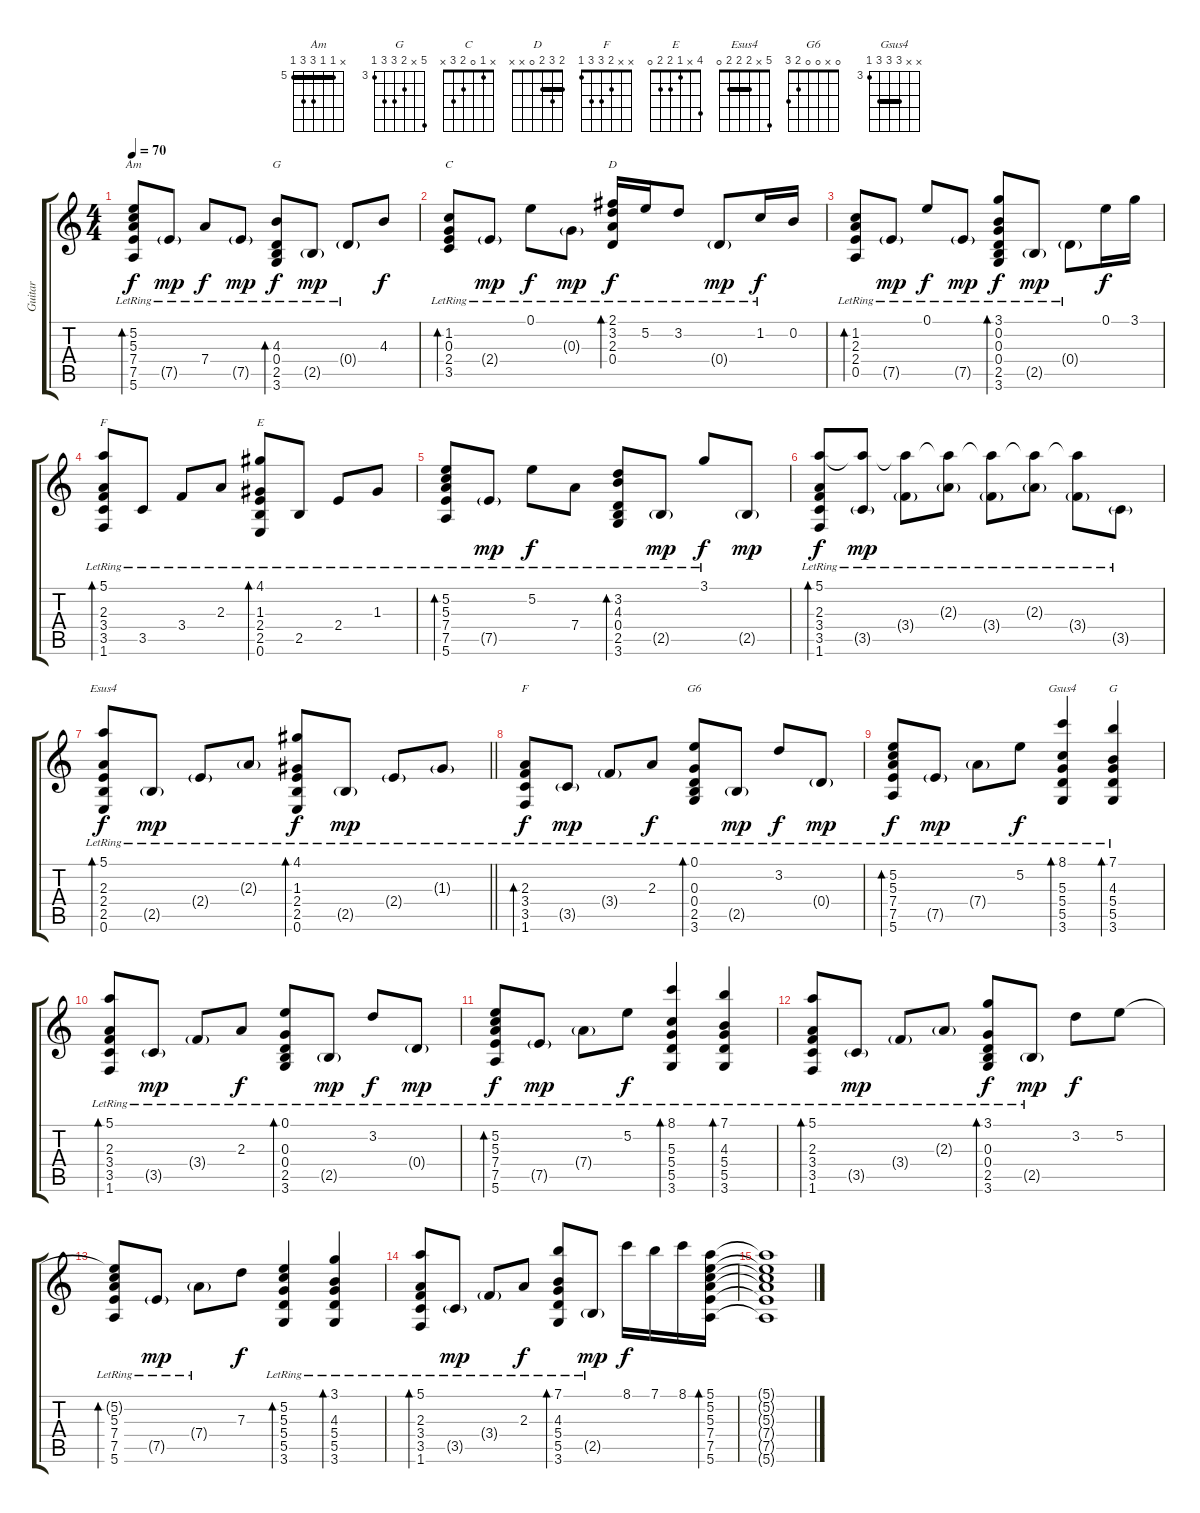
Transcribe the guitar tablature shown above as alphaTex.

\track ("Guitar" "Guitar") {instrument acousticguitarsteel}
\staff {score tabs}
\tuning (E4 B3 G3 D3 A2 E2) {hide}
\chord ("Am" x 5 5 7 7 5) {firstfret 5 barre 5}
\chord ("G" x x 4 0 2 3)
\chord ("C" x 1 0 2 3 x)
\chord ("D" 2 3 2 0 x x) {barre 2}
\chord ("F" 5 x 2 3 3 1)
\chord ("E" 4 x 1 2 2 0)
\chord ("Esus4" 5 x 2 2 2 0) {barre 2}
\chord ("F" x x 2 3 3 1)
\chord ("G6" 0 x 0 0 2 3)
\chord ("Gsus4" x x 5 5 5 3) {firstfret 3 barre 5}
\chord ("G" 7 x 4 5 5 3) {firstfret 3}
\ts (4 4)
\section ("" "")
\tempo 70
\clef g2
\ks c
(5.2{lr} 5.3{lr} 7.4{lr} 7.5{lr} 5.6{lr}).8{bd 60 ch "Am" dy f} 7.5{g lr}.8{dy mp} 7.4{lr}.8{dy f} 7.5{g lr}.8{dy mp} (4.3{lr} 0.4{lr} 2.5{lr} 3.6{lr}).8{bd 60 ch "G" dy f} 2.5{g lr}.8{dy mp} 0.4{g lr}.8 4.3.8{dy f} |
(1.2{lr} 0.3{lr} 2.4{lr} 3.5{lr}).8{bd 60 ch "C"} 2.4{g lr}.8{dy mp} 0.1{lr}.8{dy f} 0.3{g lr}.8{dy mp} (2.1{lr} 3.2{lr} 2.3{lr} 0.4{lr}).16{bd 60 ch "D" dy f} 5.2{lr}.16 3.2{lr}.8 0.4{g lr}.8{dy mp} 1.2{lr}.16{dy f} 0.2.16 |
(1.2{lr} 2.3{lr} 2.4{lr} 0.5{lr}).8{bd 60} 7.5{g lr}.8{dy mp} 0.1{lr}.8{dy f} 7.5{g lr}.8{dy mp} (3.1{lr} 0.2{lr} 0.3{lr} 0.4{lr} 2.5{lr} 3.6{lr}).8{bd 60 dy f} 2.5{g lr}.8{dy mp} 0.4{g lr}.8 0.1.16{dy f} 3.1.16 |
(5.1{lr} 2.3{lr} 3.4{lr} 3.5{lr} 1.6{lr}).8{bd 60 ch "F"} 3.5{lr}.8 3.4{lr}.8 2.3{lr}.8 (4.1{lr} 1.3{lr} 2.4{lr} 2.5{lr} 0.6{lr}).8{bd 60 ch "E"} 2.5{lr}.8 2.4{lr}.8 1.3{lr}.8 |
(5.2{lr} 5.3{lr} 7.4{lr} 7.5{lr} 5.6{lr}).8{bd 60} 7.5{g lr}.8{dy mp} 5.2{lr}.8{dy f} 7.4{lr}.8 (3.2{lr} 4.3{lr} 0.4{lr} 2.5{lr} 3.6{lr}).8{bd 60} 2.5{g lr}.8{dy mp} 3.1{lr}.8{dy f} 2.5{g}.8{dy mp} |
(5.1{lr} 2.3{lr} 3.4{lr} 3.5{lr} 1.6{lr}).8{bd 60 dy f} (5.1{t} 3.5{g lr}).8{dy mp} (5.1{t} 3.4{g lr}).8 (5.1{t} 2.3{g lr}).8 (5.1{t} 3.4{g lr}).8 (5.1{t} 2.3{g lr}).8 (5.1{t} 3.4{g lr}).8 3.5{g lr}.8 |
\barLineRight lightlight
(5.1{lr} 2.3{lr} 2.4{lr} 2.5{lr} 0.6{lr}).8{bd 60 ch "Esus4" dy f} 2.5{g lr}.8{dy mp} 2.4{g lr}.8 2.3{g lr}.8 (4.1{lr} 1.3{lr} 2.4{lr} 2.5{lr} 0.6{lr}).8{bd 60 dy f} 2.5{g lr}.8{dy mp} 2.4{g lr}.8 1.3{g lr}.8 |
\section ("" "")
(2.3{lr} 3.4{lr} 3.5{lr} 1.6{lr}).8{bd 60 ch "F" dy f} 3.5{g lr}.8{dy mp} 3.4{g lr}.8 2.3{lr}.8{dy f} (0.1{lr} 0.3{lr} 0.4{lr} 2.5{lr} 3.6{lr}).8{bd 60 ch "G6"} 2.5{g lr}.8{dy mp} 3.2{lr}.8{dy f} 0.4{g lr}.8{dy mp} |
(5.2{lr} 5.3{lr} 7.4{lr} 7.5{lr} 5.6{lr}).8{bd 60 dy f} 7.5{g lr}.8{dy mp} 7.4{g lr}.8 5.2{lr}.8{dy f} (8.1{lr} 5.3{lr} 5.4{lr} 5.5{lr} 3.6{lr}).4{bd 60 ch "Gsus4"} (7.1{lr} 4.3{lr} 5.4{lr} 5.5{lr} 3.6{lr}).4{bd 60 ch "G"} |
(5.1{lr} 2.3{lr} 3.4{lr} 3.5{lr} 1.6{lr}).8{bd 60} 3.5{g lr}.8{dy mp} 3.4{g lr}.8 2.3{lr}.8{dy f} (0.1{lr} 0.3{lr} 0.4{lr} 2.5{lr} 3.6{lr}).8{bd 60} 2.5{g lr}.8{dy mp} 3.2{lr}.8{dy f} 0.4{g lr}.8{dy mp} |
(5.2{lr} 5.3{lr} 7.4{lr} 7.5{lr} 5.6{lr}).8{bd 60 dy f} 7.5{g lr}.8{dy mp} 7.4{g lr}.8 5.2{lr}.8{dy f} (8.1{lr} 5.3{lr} 5.4{lr} 5.5{lr} 3.6{lr}).4{bd 60} (7.1{lr} 4.3{lr} 5.4{lr} 5.5{lr} 3.6{lr}).4{bd 60} |
(5.1{lr} 2.3{lr} 3.4{lr} 3.5{lr} 1.6{lr}).8{bd 60} 3.5{g lr}.8{dy mp} 3.4{g lr}.8 2.3{g lr}.8 (3.1 0.3{lr} 0.4{lr} 2.5{lr} 3.6{lr}).8{bd 60 dy f} 2.5{g lr}.8{dy mp} 3.2.8{dy f} 5.2.8 |
(5.2{t} 5.3{lr} 7.4{lr} 7.5{lr} 5.6{lr}).8{bd 60} 7.5{g lr}.8{dy mp} 7.4{g lr}.8 7.3.8{dy f} (5.2 5.3{lr} 5.4{lr} 5.5{lr} 3.6{lr}).4{bd 60} (3.1 4.3{lr} 5.4{lr} 5.5{lr} 3.6{lr}).4{bd 60} |
(5.1{lr} 2.3{lr} 3.4{lr} 3.5{lr} 1.6{lr}).8{bd 60} 3.5{g lr}.8{dy mp} 3.4{g lr}.8 2.3{lr}.8{dy f} (7.1{lr} 4.3{lr} 5.4{lr} 5.5{lr} 3.6{lr}).8{bd 60} 2.5{g lr}.8{dy mp} 8.1.16{dy f} 7.1.16 8.1.16 (5.1 5.2 5.3 7.4 7.5 5.6).16{bd 60} |
(5.1{t} 5.2{t} 5.3{t} 7.4{t} 7.5{t} 5.6{t}).1
